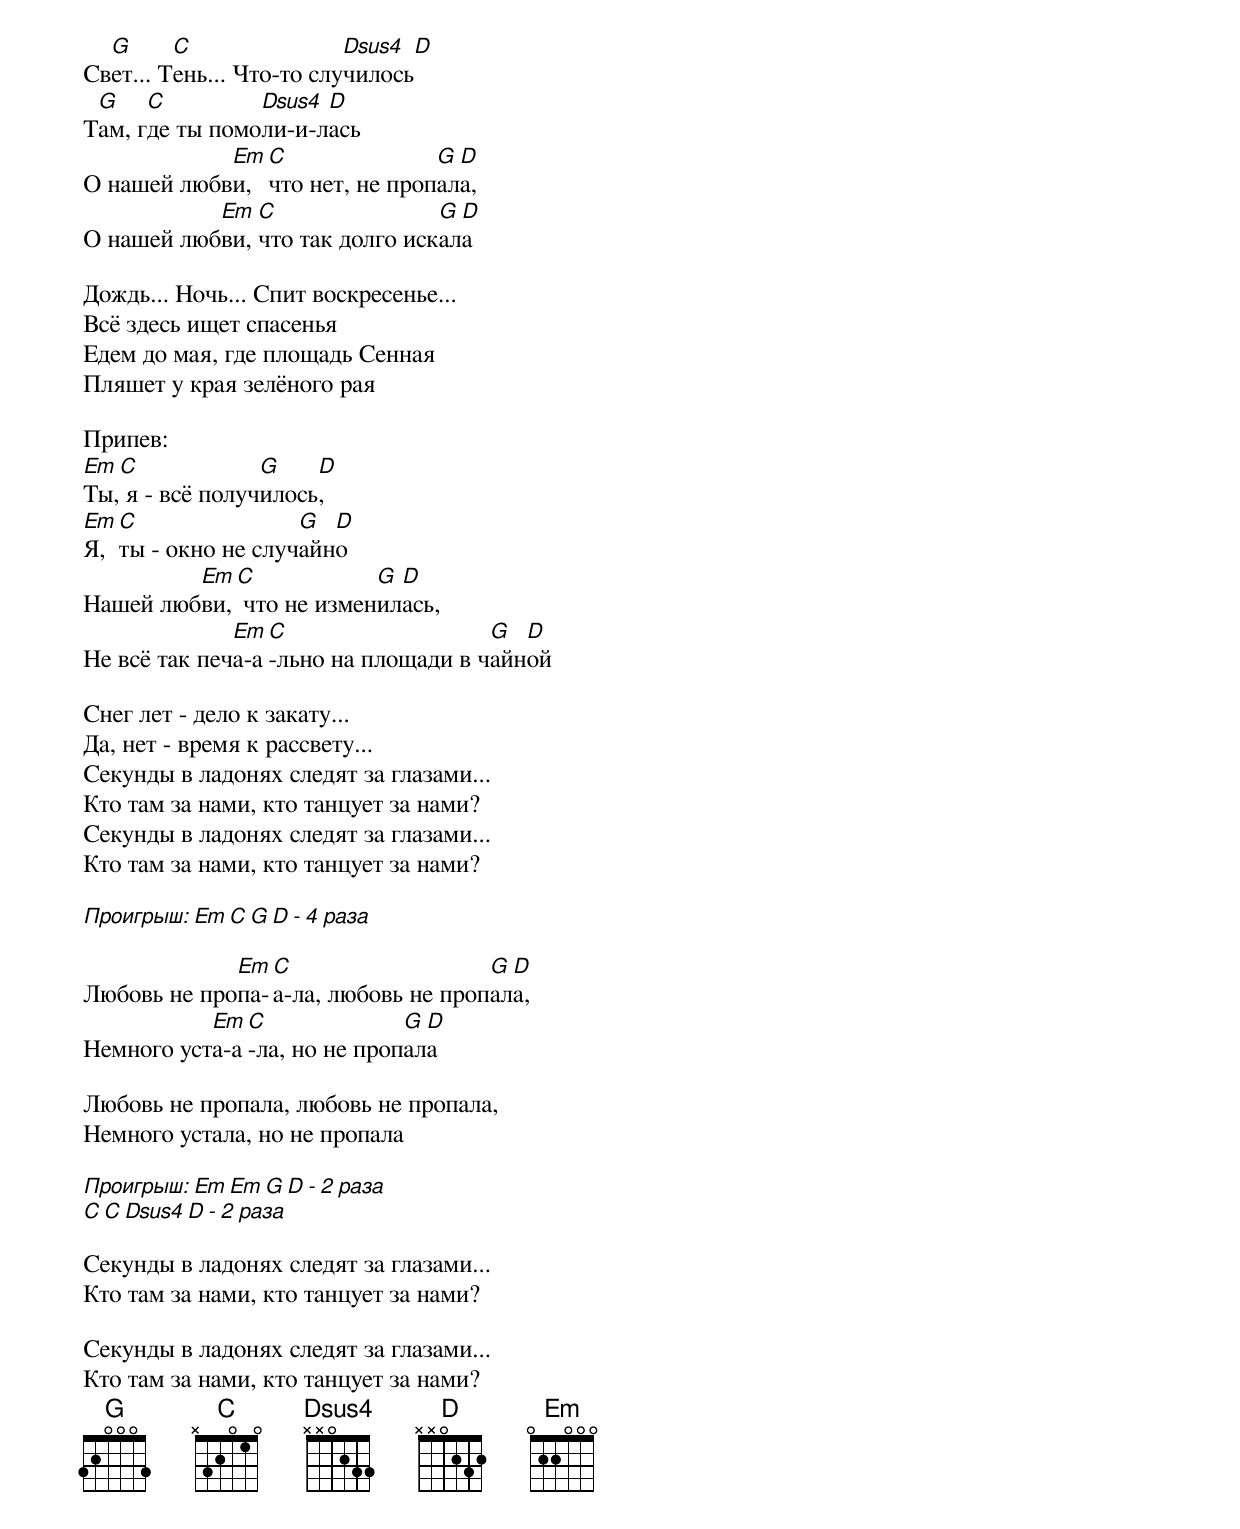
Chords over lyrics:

  G      C                Dsus4 D
Свет... Тень... Что-то случилось
 G    C         Dsus4 D
Там, где ты помоли-и-лась
            Em C               G D
О нашей любви, что нет, не пропала,
           Em  C                G D
О нашей любви, что так долго искала

Дождь... Ночь... Спит воскресенье...
Всё здесь ищет спасенья
Едем до мая, где площадь Сенная
Пляшет у края зелёного рая

Припев:
Em C             G    D
Ты, я - всё получилось,
Em C                G  D
Я, ты - окно не случайно
         Em C            G D
Нашей любви, что не изменилась,
              Em C                   G  D
Не всё так печа-а-льно на площади в чайной

Снег лет - дело к закату...
Да, нет - время к рассвету...
Секунды в ладонях следят за глазами...
Кто там за нами, кто танцует за нами?
Секунды в ладонях следят за глазами...
Кто там за нами, кто танцует за нами?

Проигрыш: Em C G D - 4 раза

             Em C                   G D
Любовь не пропа-а-ла, любовь не пропала,
           Em C              G D
Немного уста-а-ла, но не пропала

Любовь не пропала, любовь не пропала,
Немного устала, но не пропала

Проигрыш: Em Em G D - 2 раза
          C C Dsus4 D - 2 раза

Секунды в ладонях следят за глазами...
Кто там за нами, кто танцует за нами?

Секунды в ладонях следят за глазами...
Кто там за нами, кто танцует за нами?
